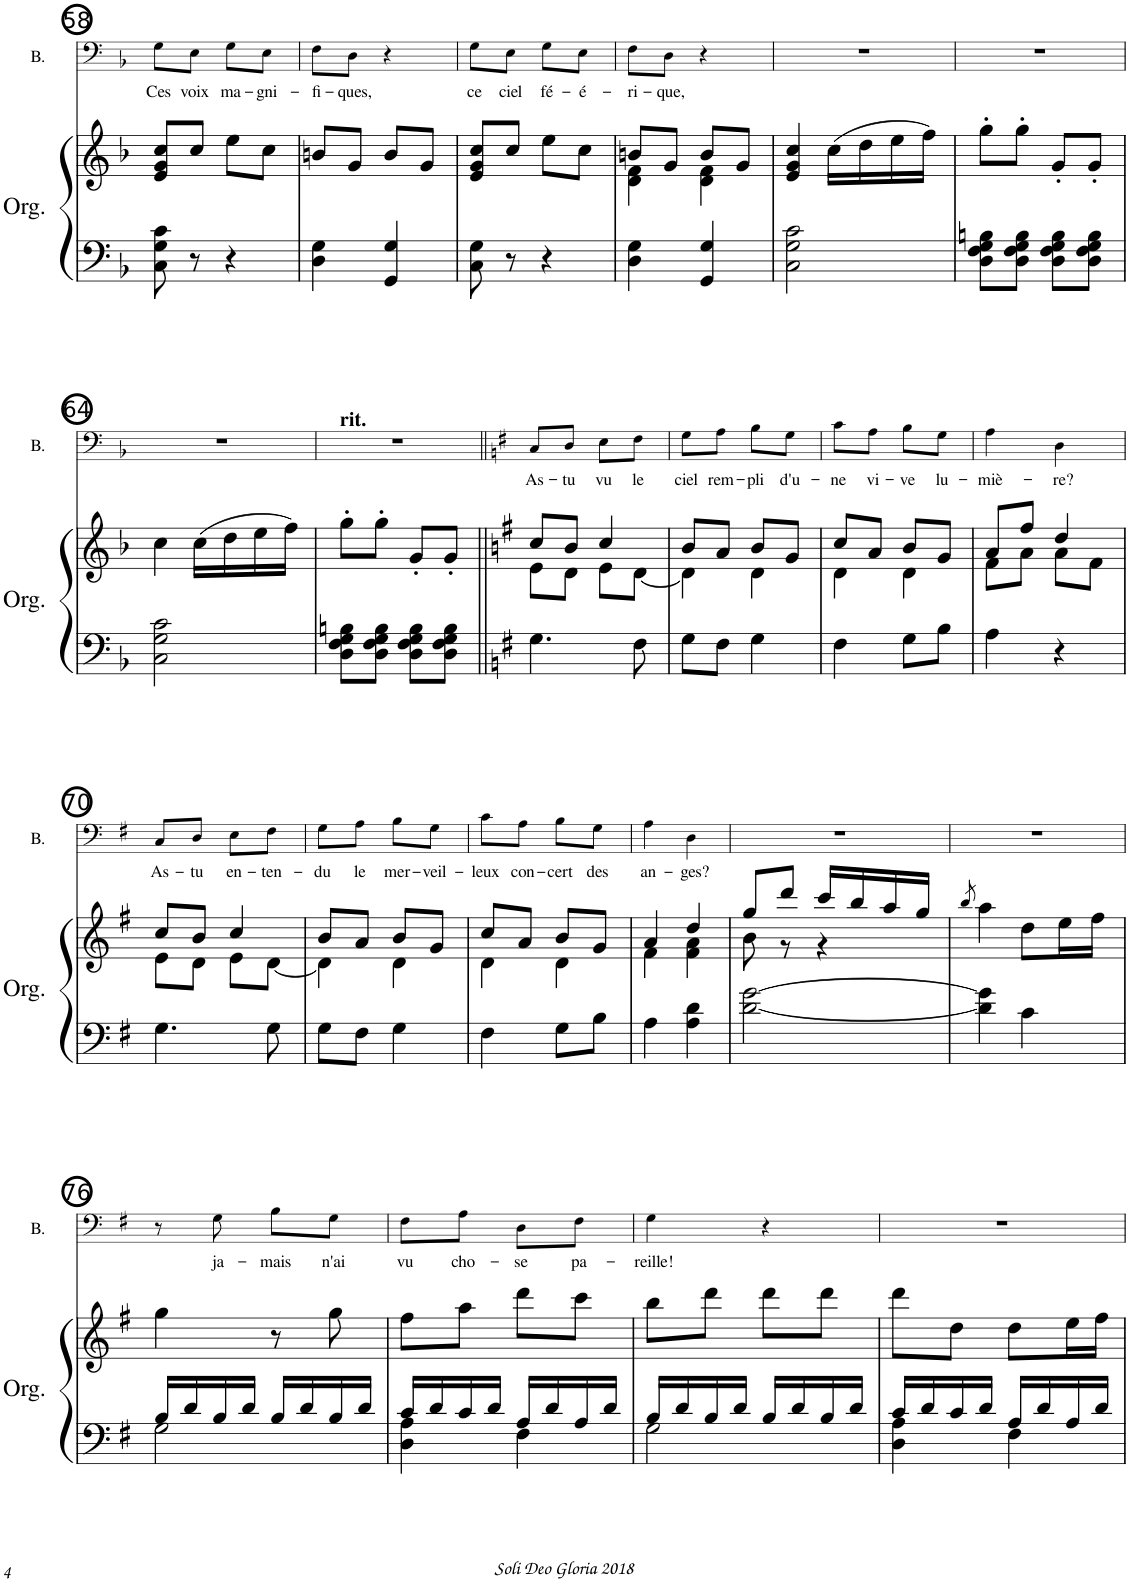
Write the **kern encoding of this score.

**kern	**kern	**kern	**text
*part2	*part2	*part1	*part1
*staff3	*staff2	*staff1	*staff1
*I"Orgue	*	*I"Bass	*
*I'Org.	*	*I'B.	*
!!LO:PB:g=z
*clefF4	*clefG2	*clefF4	*
*k[b-]	*k[b-]	*k[b-]	*
*M2/4	*M2/4	*M2/4	*
=58	=58	=58	=58
!	!	!	!LO:LY:b
8C\ 8G\ 8c\	8e/ 8g/ 8cc/L	8G\L	Ces
!	!	!	!LO:LY:b
8r	8cc/J	8E\J	voix
!	!	!	!LO:LY:b
4r	8ee\L	8G\L	ma-
!	!	!	!LO:LY:b
.	8cc\J	8E\J	-gni-
=59	=59	=59	=59
!	!	!	!LO:LY:b
4D\ 4G\	8bn/L	8F\L	-fi-
!	!	!	!LO:LY:b
.	8g/J	8D\J	-ques,
4GG/ 4G/	8b/L	4r	.
.	8g/J	.	.
=60	=60	=60	=60
!	!	!	!LO:LY:b
8C\ 8G\	8e/ 8g/ 8cc/L	8G\L	ce
!	!	!	!LO:LY:b
8r	8cc/J	8E\J	ciel
!	!	!	!LO:LY:b
4r	8ee\L	8G\L	fé-
!	!	!	!LO:LY:b
.	8cc\J	8E\J	-é-
=61	=61	=61	=61
*	*^	*	*
!	!	!	!	!LO:LY:b
4D\ 4G\	8bn/L	4d\ 4f\	8F\L	-ri-
!	!	!	!	!LO:LY:b
.	8g/J	.	8D\J	-que,
4GG/ 4G/	8b/L	4d\ 4f\	4r	.
.	8g/J	.	.	.
*	*v	*v	*	*
=62	=62	=62	=62
2C\ 2G\ 2c\	4e/ 4g/ 4cc/	2r	.
.	(16cc\LL	.	.
.	16dd\	.	.
.	16ee\	.	.
.	16ff\JJ)	.	.
=63	=63	=63	=63
8D\ 8F\ 8G\ 8Bn\L	8gg'\L	2r	.
8D\ 8F\ 8G\ 8B\J	8gg'\J	.	.
8D\ 8F\ 8G\ 8B\L	8g'/L	.	.
8D\ 8F\ 8G\ 8B\J	8g'/J	.	.
!!LO:LB:g=z
=64	=64	=64	=64
2C\ 2G\ 2c\	4cc\	2r	.
.	(16cc\LL	.	.
.	16dd\	.	.
.	16ee\	.	.
.	16ff\JJ)	.	.
=65	=65	=65	=65
!	!	!LO:TX:a:B:t=rit.	!
8D\ 8F\ 8G\ 8Bn\L	8gg'\L	2r	.
8D\ 8F\ 8G\ 8B\J	8gg'\J	.	.
8D\ 8F\ 8G\ 8B\L	8g'/L	.	.
8D\ 8F\ 8G\ 8B\J	8g'/J	.	.
=66||	=66||	=66||	=66||
*k[f#]	*k[f#]	*k[f#]	*
*	*^	*	*
!	!	!	!	!LO:LY:b
4.G\	8cc/L	8e\L	8C/L	As-
!	!	!	!	!LO:LY:b
.	8b/J	8d\J	8D/J	-tu
!	!	!	!	!LO:LY:b
.	4cc/	8e\L	8E\L	vu
!	!	!	!	!LO:LY:b
8F#\	.	[8d\J	8F#\J	le
=67	=67	=67	=67	=67
!	!	!	!	!LO:LY:b
8G\L	8b/L	4d\]	8G\L	ciel
!	!	!	!	!LO:LY:b
8F#\J	8a/J	.	8A\J	rem-
!	!	!	!	!LO:LY:b
4G\	8b/L	4d\	8B\L	-pli
!	!	!	!	!LO:LY:b
.	8g/J	.	8G\J	d'u-
=68	=68	=68	=68	=68
!	!	!	!	!LO:LY:b
4F#\	8cc/L	4d\	8c\L	-ne
!	!	!	!	!LO:LY:b
.	8a/J	.	8A\J	vi-
!	!	!	!	!LO:LY:b
8G\L	8b/L	4d\	8B\L	-ve
!	!	!	!	!LO:LY:b
8B\J	8g/J	.	8G\J	lu-
=69	=69	=69	=69	=69
!	!	!	!	!LO:LY:b
4A\	8a/L	8f#\L	4A\	-miè-
.	8ff#/J	8a\J	.	.
!	!	!	!	!LO:LY:b
4r	4dd/	8a\L	4D\	-re?
.	.	8f#\J	.	.
!!LO:LB:g=z
=70	=70	=70	=70	=70
!	!	!	!	!LO:LY:b
4.G\	8cc/L	8e\L	8C/L	As-
!	!	!	!	!LO:LY:b
.	8b/J	8d\J	8D/J	-tu
!	!	!	!	!LO:LY:b
.	4cc/	8e\L	8E\L	en-
!	!	!	!	!LO:LY:b
8G\	.	[8d\J	8F#\J	-ten-
=71	=71	=71	=71	=71
!	!	!	!	!LO:LY:b
8G\L	8b/L	4d\]	8G\L	-du
!	!	!	!	!LO:LY:b
8F#\J	8a/J	.	8A\J	le
!	!	!	!	!LO:LY:b
4G\	8b/L	4d\	8B\L	mer-
!	!	!	!	!LO:LY:b
.	8g/J	.	8G\J	-veil-
=72	=72	=72	=72	=72
!	!	!	!	!LO:LY:b
4F#\	8cc/L	4d\	8c\L	-leux
!	!	!	!	!LO:LY:b
.	8a/J	.	8A\J	con-
!	!	!	!	!LO:LY:b
8G\L	8b/L	4d\	8B\L	-cert
!	!	!	!	!LO:LY:b
8B\J	8g/J	.	8G\J	des
=73	=73	=73	=73	=73
!	!	!	!	!LO:LY:b
4A\	4a/	4f#\	4A\	an-
!	!	!	!	!LO:LY:b
4A\ 4d\	4dd/	4f#\ 4a\	4D\	-ges?
=74	=74	=74	=74	=74
[2d\ [2g\	8gg/L	8b\	2r	.
.	8ddd/J	8r	.	.
.	16ccc/LL	4r	.	.
.	16bb/	.	.	.
.	16aa/	.	.	.
.	16gg/JJ	.	.	.
*	*v	*v	*	*
=75	=75	=75	=75
.	8qbb/	.	.
4d\] 4g\]	4aa\	2r	.
4c\	8dd\L	.	.
.	16ee\L	.	.
.	16ff#\JJ	.	.
!!LO:LB:g=z
=76	=76	=76	=76
*^	*	*	*
16B/LL	2G\	4gg\	8r	.
16d/	.	.	.	.
!	!	!	!	!LO:LY:b
16B/	.	.	8G\	ja-
16d/JJ	.	.	.	.
!	!	!	!	!LO:LY:b
16B/LL	.	8r	8B\L	-mais
16d/	.	.	.	.
!	!	!	!	!LO:LY:b
16B/	.	8gg\	8G\J	n'ai
16d/JJ	.	.	.	.
=77	=77	=77	=77	=77
!	!	!	!	!LO:LY:b
16c/LL	4D\ 4A\	8ff#\L	8F#\L	vu
16d/	.	.	.	.
!	!	!	!	!LO:LY:b
16c/	.	8aa\J	8A\J	cho-
16d/JJ	.	.	.	.
!	!	!	!	!LO:LY:b
16A/LL	4F#\	8ddd\L	8D\L	-se
16d/	.	.	.	.
!	!	!	!	!LO:LY:b
16A/	.	8ccc\J	8F#\J	pa-
16d/JJ	.	.	.	.
=78	=78	=78	=78	=78
!	!	!	!	!LO:LY:b
16B/LL	2G\	8bb\L	4G\	-reille!
16d/	.	.	.	.
16B/	.	8ddd\J	.	.
16d/JJ	.	.	.	.
16B/LL	.	8ddd\L	4r	.
16d/	.	.	.	.
16B/	.	8ddd\J	.	.
16d/JJ	.	.	.	.
=79	=79	=79	=79	=79
16c/LL	4D\ 4A\	8ddd\L	2r	.
16d/	.	.	.	.
16c/	.	8dd\J	.	.
16d/JJ	.	.	.	.
16A/LL	4F#\	8dd\L	.	.
16d/	.	.	.	.
16A/	.	16ee\L	.	.
16d/JJ	.	16ff#\JJ	.	.
*v	*v	*	*	*
=	=	=	=
*-	*-	*-	*-
